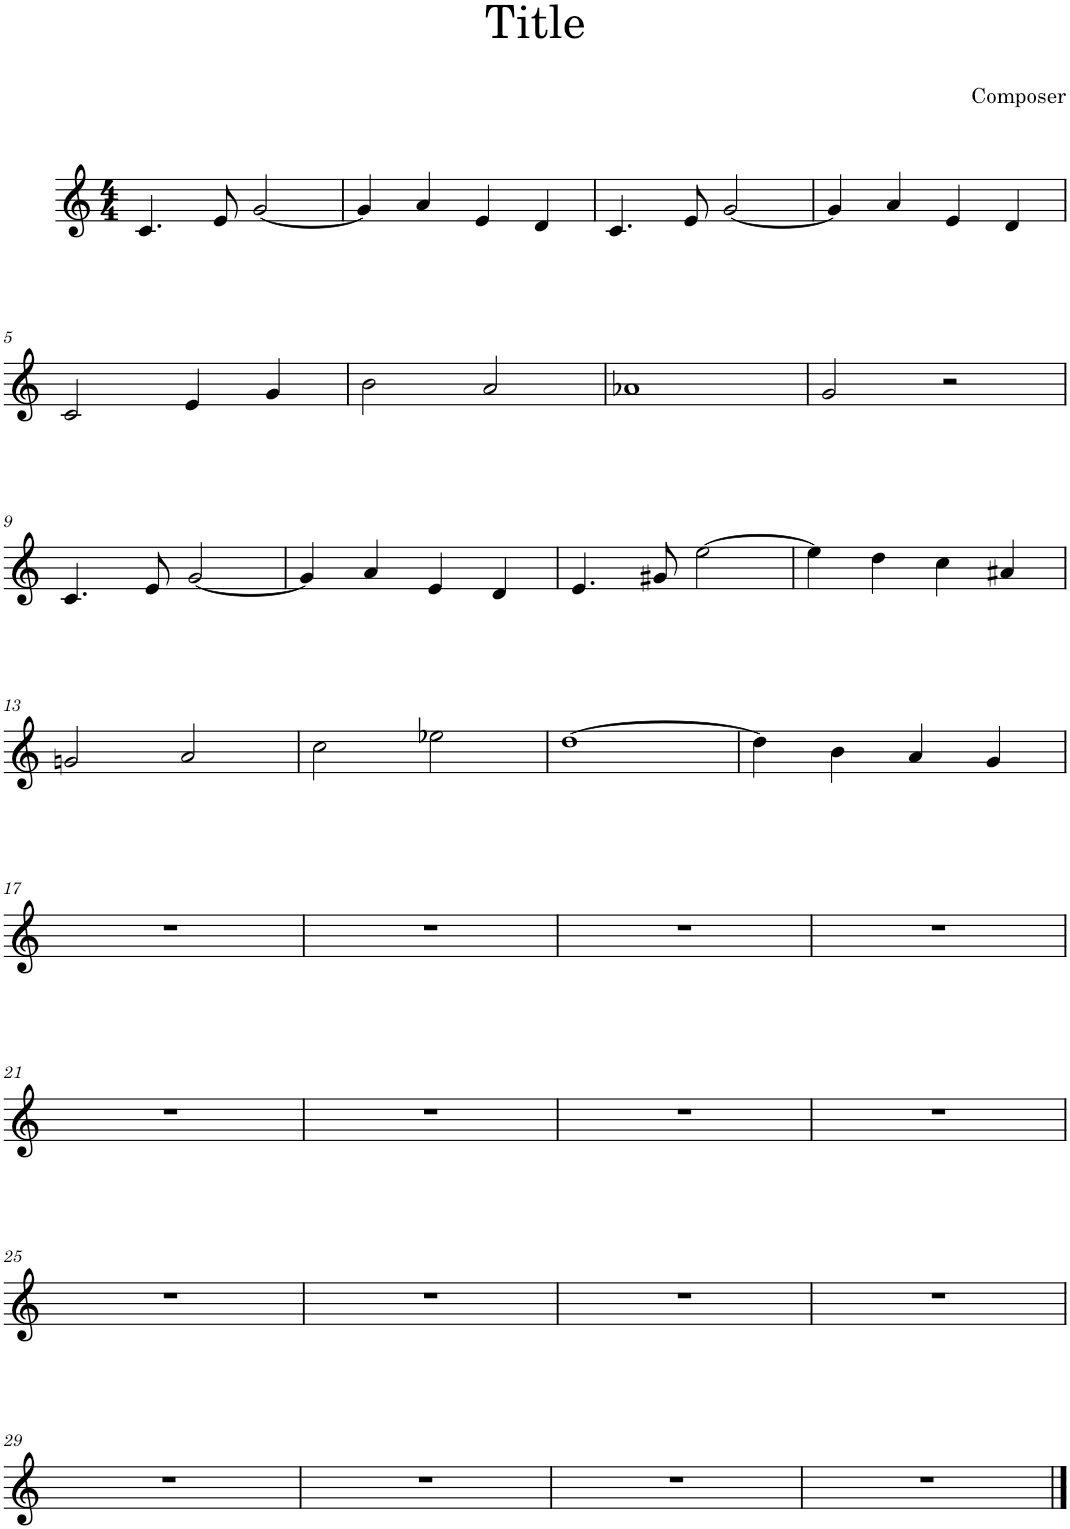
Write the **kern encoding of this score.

**kern
*part1
*staff1
*I"Piano
*I'Pno.
*clefG2
*k[]
*M4/4
=1
4.c/
8e/
[2g/
=2
4g/]
4a/
4e/
4d/
=3
4.c/
8e/
[2g/
=4
4g/]
4a/
4e/
4d/
!!LO:LB:g=z
=5
2c/
4e/
4g/
=6
2b\
2a/
=7
1a-X
=8
2g/
2r
!!LO:LB:g=z
=9
4.c/
8e/
[2g/
=10
4g/]
4a/
4e/
4d/
=11
4.e/
8g#X/
[2ee\
=12
4ee\]
4dd\
4cc\
4a#X/
!!LO:LB:g=z
=13
2gn/
2a/
=14
2cc\
2ee-X\
=15
[1dd
=16
4dd\]
4b\
4a/
4g/
!!LO:LB:g=z
=17
1r
=18
1r
=19
1r
=20
1r
!!LO:LB:g=z
=21
1r
=22
1r
=23
1r
=24
1r
!!LO:LB:g=z
=25
1r
=26
1r
=27
1r
=28
1r
!!LO:LB:g=z
=29
1r
=30
1r
=31
1r
=32
1r
==
*-
